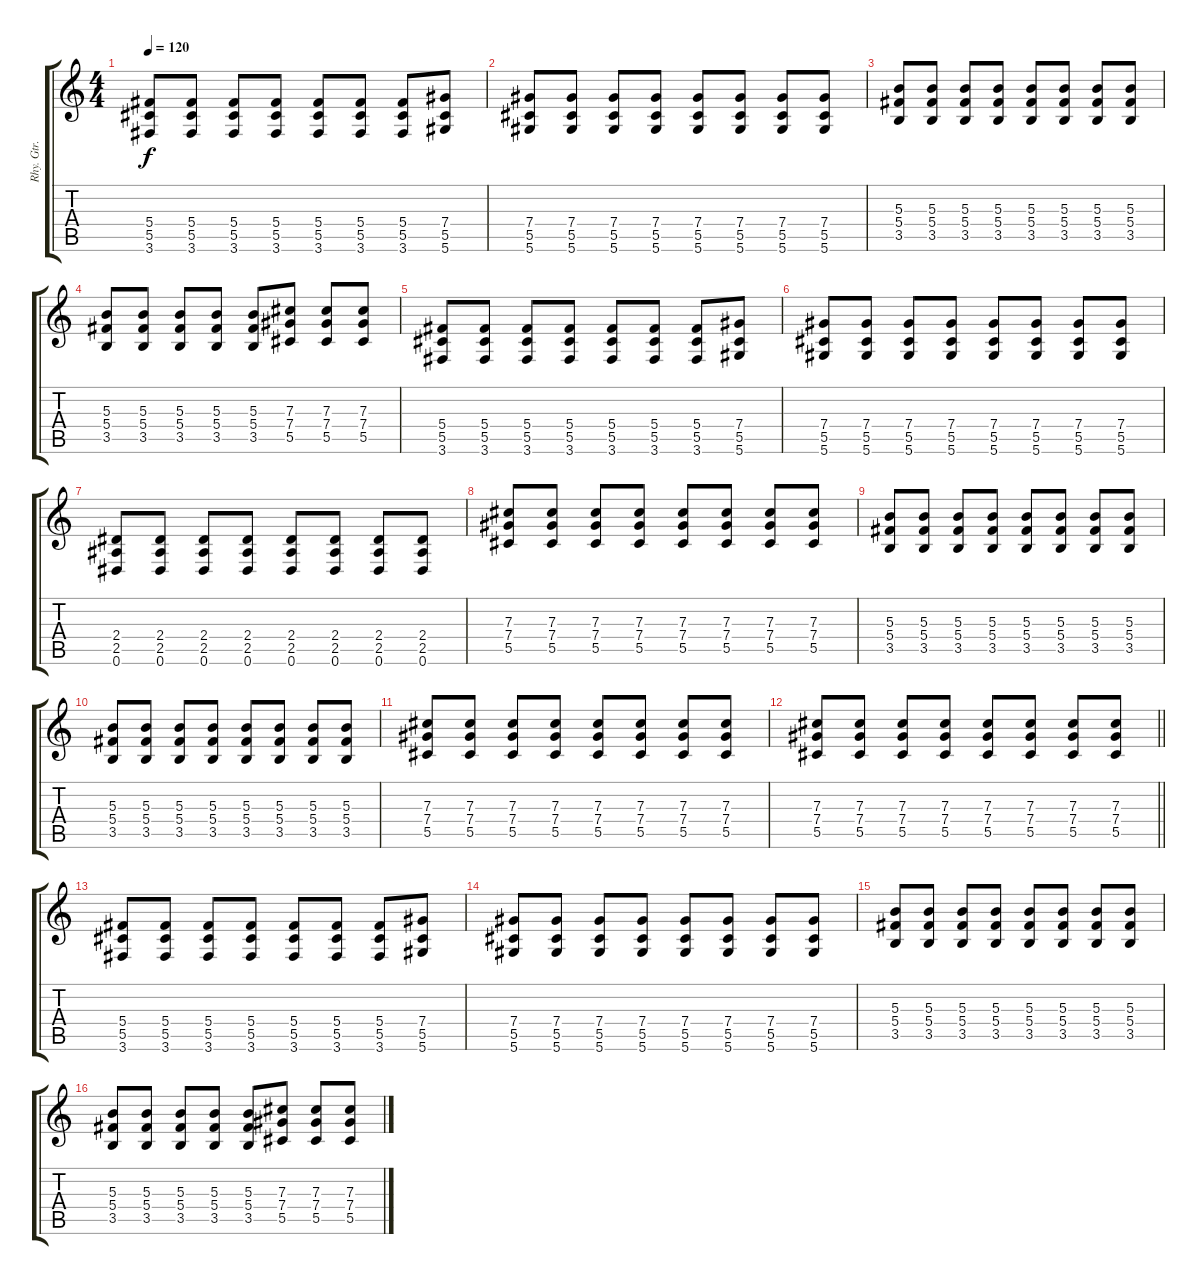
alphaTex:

\track ("Rhy. Gtr. 1" "Rhy. Gtr. ") {instrument distortionguitar}
\staff {score tabs}
\tuning (Eb4 Bb3 Gb3 Db3 Ab2 Eb2) {hide}
\ts (4 4)
\tempo 120
\clef g2
\ks c
(5.4 5.5 3.6).8{dy f} (5.4 5.5 3.6).8 (5.4 5.5 3.6).8 (5.4 5.5 3.6).8 (5.4 5.5 3.6).8 (5.4 5.5 3.6).8 (5.4 5.5 3.6).8 (7.4 5.5 5.6).8 |
(7.4 5.5 5.6).8 (7.4 5.5 5.6).8 (7.4 5.5 5.6).8 (7.4 5.5 5.6).8 (7.4 5.5 5.6).8 (7.4 5.5 5.6).8 (7.4 5.5 5.6).8 (7.4 5.5 5.6).8 |
(5.3 5.4 3.5).8 (5.3 5.4 3.5).8 (5.3 5.4 3.5).8 (5.3 5.4 3.5).8 (5.3 5.4 3.5).8 (5.3 5.4 3.5).8 (5.3 5.4 3.5).8 (5.3 5.4 3.5).8 |
(5.3 5.4 3.5).8 (5.3 5.4 3.5).8 (5.3 5.4 3.5).8 (5.3 5.4 3.5).8 (5.3 5.4 3.5).8 (7.3 7.4 5.5).8 (7.3 7.4 5.5).8 (7.3 7.4 5.5).8 |
(5.4 5.5 3.6).8 (5.4 5.5 3.6).8 (5.4 5.5 3.6).8 (5.4 5.5 3.6).8 (5.4 5.5 3.6).8 (5.4 5.5 3.6).8 (5.4 5.5 3.6).8 (7.4 5.5 5.6).8 |
(7.4 5.5 5.6).8 (7.4 5.5 5.6).8 (7.4 5.5 5.6).8 (7.4 5.5 5.6).8 (7.4 5.5 5.6).8 (7.4 5.5 5.6).8 (7.4 5.5 5.6).8 (7.4 5.5 5.6).8 |
(2.4 2.5 0.6).8 (2.4 2.5 0.6).8 (2.4 2.5 0.6).8 (2.4 2.5 0.6).8 (2.4 2.5 0.6).8 (2.4 2.5 0.6).8 (2.4 2.5 0.6).8 (2.4 2.5 0.6).8 |
(7.3 7.4 5.5).8 (7.3 7.4 5.5).8 (7.3 7.4 5.5).8 (7.3 7.4 5.5).8 (7.3 7.4 5.5).8 (7.3 7.4 5.5).8 (7.3 7.4 5.5).8 (7.3 7.4 5.5).8 |
(5.3 5.4 3.5).8 (5.3 5.4 3.5).8 (5.3 5.4 3.5).8 (5.3 5.4 3.5).8 (5.3 5.4 3.5).8 (5.3 5.4 3.5).8 (5.3 5.4 3.5).8 (5.3 5.4 3.5).8 |
(5.3 5.4 3.5).8 (5.3 5.4 3.5).8 (5.3 5.4 3.5).8 (5.3 5.4 3.5).8 (5.3 5.4 3.5).8 (5.3 5.4 3.5).8 (5.3 5.4 3.5).8 (5.3 5.4 3.5).8 |
(7.3 7.4 5.5).8 (7.3 7.4 5.5).8 (7.3 7.4 5.5).8 (7.3 7.4 5.5).8 (7.3 7.4 5.5).8 (7.3 7.4 5.5).8 (7.3 7.4 5.5).8 (7.3 7.4 5.5).8 |
\barLineRight lightlight
(7.3 7.4 5.5).8 (7.3 7.4 5.5).8 (7.3 7.4 5.5).8 (7.3 7.4 5.5).8 (7.3 7.4 5.5).8 (7.3 7.4 5.5).8 (7.3 7.4 5.5).8 (7.3 7.4 5.5).8 |
\section ("" "")
(5.4 5.5 3.6).8 (5.4 5.5 3.6).8 (5.4 5.5 3.6).8 (5.4 5.5 3.6).8 (5.4 5.5 3.6).8 (5.4 5.5 3.6).8 (5.4 5.5 3.6).8 (7.4 5.5 5.6).8 |
(7.4 5.5 5.6).8 (7.4 5.5 5.6).8 (7.4 5.5 5.6).8 (7.4 5.5 5.6).8 (7.4 5.5 5.6).8 (7.4 5.5 5.6).8 (7.4 5.5 5.6).8 (7.4 5.5 5.6).8 |
(5.3 5.4 3.5).8 (5.3 5.4 3.5).8 (5.3 5.4 3.5).8 (5.3 5.4 3.5).8 (5.3 5.4 3.5).8 (5.3 5.4 3.5).8 (5.3 5.4 3.5).8 (5.3 5.4 3.5).8 |
(5.3 5.4 3.5).8 (5.3 5.4 3.5).8 (5.3 5.4 3.5).8 (5.3 5.4 3.5).8 (5.3 5.4 3.5).8 (7.3 7.4 5.5).8 (7.3 7.4 5.5).8 (7.3 7.4 5.5).8
